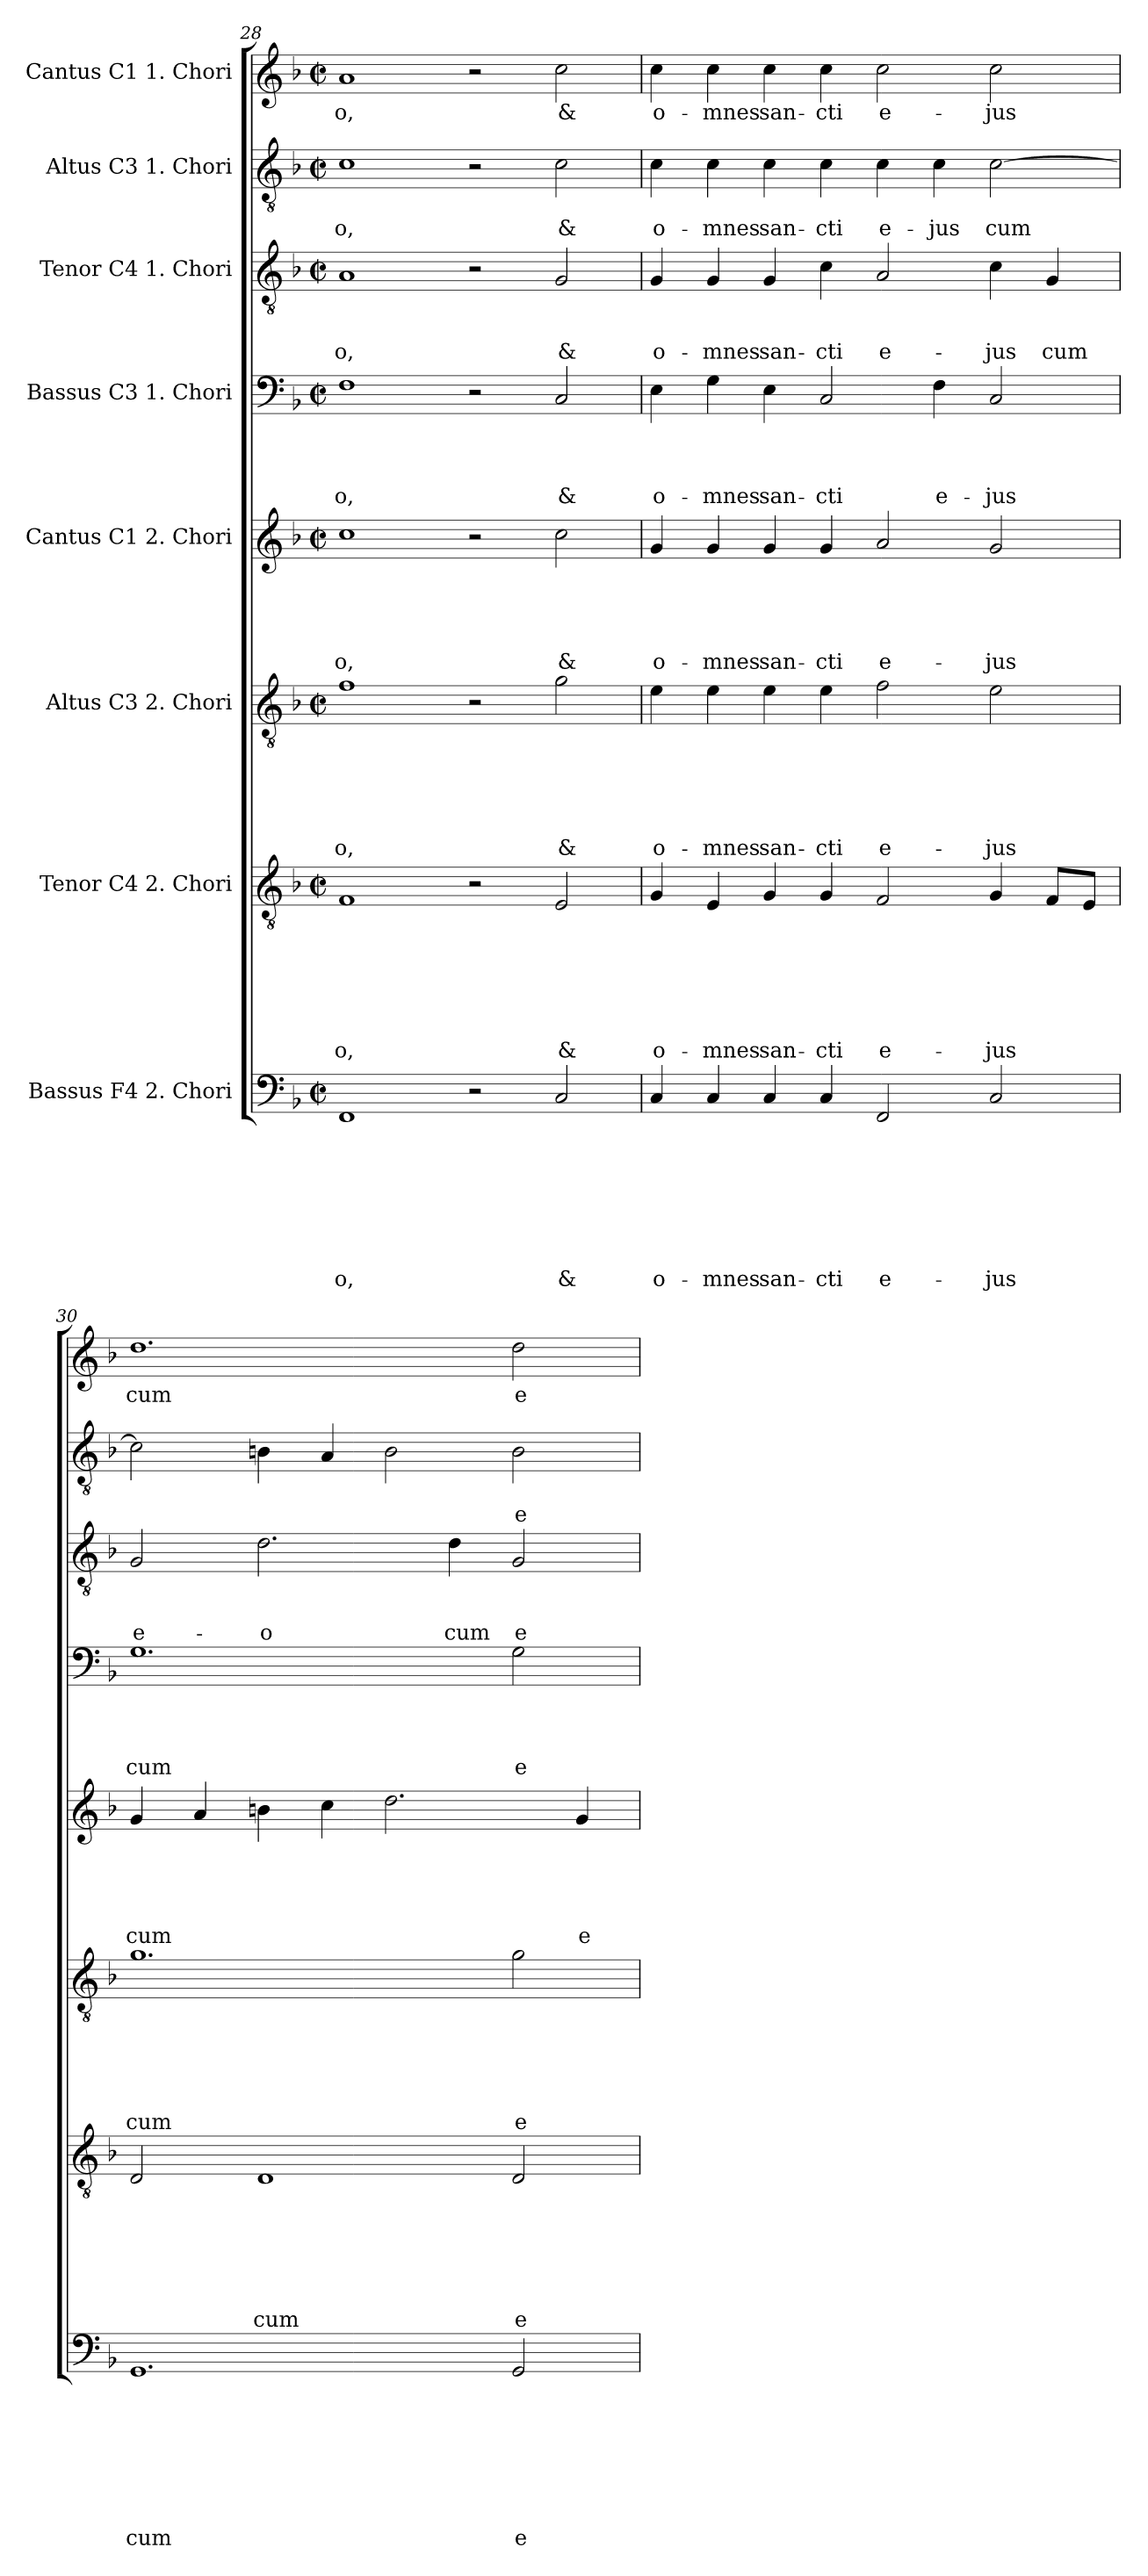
**kern	**text	**text	**text	**text	**text	**text	**text	**text	**kern	**text	**text	**text	**text	**text	**text	**text	**kern	**text	**text	**text	**text	**text	**text	**kern	**text	**text	**text	**text	**text	**kern	**text	**text	**text	**text	**kern	**text	**text	**text	**kern	**text	**text	**kern	**text
*part8	*part8	*part8	*part8	*part8	*part8	*part8	*part8	*part8	*part7	*part7	*part7	*part7	*part7	*part7	*part7	*part7	*part6	*part6	*part6	*part6	*part6	*part6	*part6	*part5	*part5	*part5	*part5	*part5	*part5	*part4	*part4	*part4	*part4	*part4	*part3	*part3	*part3	*part3	*part2	*part2	*part2	*part1	*part1
*staff8	*staff8	*staff8	*staff8	*staff8	*staff8	*staff8	*staff8	*staff8	*staff7	*staff7	*staff7	*staff7	*staff7	*staff7	*staff7	*staff7	*staff6	*staff6	*staff6	*staff6	*staff6	*staff6	*staff6	*staff5	*staff5	*staff5	*staff5	*staff5	*staff5	*staff4	*staff4	*staff4	*staff4	*staff4	*staff3	*staff3	*staff3	*staff3	*staff2	*staff2	*staff2	*staff1	*staff1
*I"Bassus F4 2. Chori	*	*	*	*	*	*	*	*	*I"Tenor C4 2. Chori	*	*	*	*	*	*	*	*I"Altus C3 2. Chori	*	*	*	*	*	*	*I"Cantus C1 2. Chori	*	*	*	*	*	*I"Bassus C3 1. Chori	*	*	*	*	*I"Tenor C4 1. Chori	*	*	*	*I"Altus C3 1. Chori	*	*	*I"Cantus C1 1. Chori	*
*clefF4	*	*	*	*	*	*	*	*	*clefGv2	*	*	*	*	*	*	*	*clefGv2	*	*	*	*	*	*	*clefG2	*	*	*	*	*	*clefF4	*	*	*	*	*clefGv2	*	*	*	*clefGv2	*	*	*clefG2	*
*k[b-]	*	*	*	*	*	*	*	*	*k[b-]	*	*	*	*	*	*	*	*k[b-]	*	*	*	*	*	*	*k[b-]	*	*	*	*	*	*k[b-]	*	*	*	*	*k[b-]	*	*	*	*k[b-]	*	*	*k[b-]	*
*F:	*	*	*	*	*	*	*	*	*F:	*	*	*	*	*	*	*	*F:	*	*	*	*	*	*	*F:	*	*	*	*	*	*F:	*	*	*	*	*F:	*	*	*	*F:	*	*	*F:	*
*M2/2	*	*	*	*	*	*	*	*	*M2/2	*	*	*	*	*	*	*	*M2/2	*	*	*	*	*	*	*M2/2	*	*	*	*	*	*M2/2	*	*	*	*	*M2/2	*	*	*	*M2/2	*	*	*M2/2	*
*met(c|)	*	*	*	*	*	*	*	*	*met(c|)	*	*	*	*	*	*	*	*met(c|)	*	*	*	*	*	*	*met(c|)	*	*	*	*	*	*met(c|)	*	*	*	*	*met(c|)	*	*	*	*met(c|)	*	*	*met(c|)	*
=28	=28	=28	=28	=28	=28	=28	=28	=28	=28	=28	=28	=28	=28	=28	=28	=28	=28	=28	=28	=28	=28	=28	=28	=28	=28	=28	=28	=28	=28	=28	=28	=28	=28	=28	=28	=28	=28	=28	=28	=28	=28	=28	=28
1FF	.	.	.	.	.	.	.	-o,	1F	.	.	.	.	.	.	-o,	1f	.	.	.	.	.	-o,	1cc	.	.	.	.	-o,	1F	.	.	.	-o,	1A	.	.	-o,	1c	.	-o,	1a	-o,
2r	.	.	.	.	.	.	.	.	2r	.	.	.	.	.	.	.	2r	.	.	.	.	.	.	2r	.	.	.	.	.	2r	.	.	.	.	2r	.	.	.	2r	.	.	2r	.
2C/	.	.	.	.	.	.	.	&	2E/	.	.	.	.	.	.	&	2g\	.	.	.	.	.	&	2cc\	.	.	.	.	&	2C/	.	.	.	&	2G/	.	.	&	2c\	.	&	2cc\	&
!!LO:LB:g=z
=29	=29	=29	=29	=29	=29	=29	=29	=29	=29	=29	=29	=29	=29	=29	=29	=29	=29	=29	=29	=29	=29	=29	=29	=29	=29	=29	=29	=29	=29	=29	=29	=29	=29	=29	=29	=29	=29	=29	=29	=29	=29	=29	=29
4C/	.	.	.	.	.	.	.	o-	4G/	.	.	.	.	.	.	o-	4e\	.	.	.	.	.	o-	4g/	.	.	.	.	o-	4E\	.	.	.	o-	4G/	.	.	o-	4c\	.	o-	4cc\	o-
4C/	.	.	.	.	.	.	.	-mnes	4E/	.	.	.	.	.	.	-mnes	4e\	.	.	.	.	.	-mnes	4g/	.	.	.	.	-mnes	4G\	.	.	.	-mnes	4G/	.	.	-mnes	4c\	.	-mnes	4cc\	-mnes
4C/	.	.	.	.	.	.	.	san-	4G/	.	.	.	.	.	.	san-	4e\	.	.	.	.	.	san-	4g/	.	.	.	.	san-	4E\	.	.	.	san-	4G/	.	.	san-	4c\	.	san-	4cc\	san-
4C/	.	.	.	.	.	.	.	-cti	4G/	.	.	.	.	.	.	-cti	4e\	.	.	.	.	.	-cti	4g/	.	.	.	.	-cti	2C/	.	.	.	-cti	4c\	.	.	-cti	4c\	.	-cti	4cc\	-cti
2FF/	.	.	.	.	.	.	.	e-	2F/	.	.	.	.	.	.	e-	2f\	.	.	.	.	.	e-	2a/	.	.	.	.	e-	.	.	.	.	.	2A/	.	.	e-	4c\	.	e-	2cc\	e-
.	.	.	.	.	.	.	.	.	.	.	.	.	.	.	.	.	.	.	.	.	.	.	.	.	.	.	.	.	.	4F\	.	.	.	e-	.	.	.	.	4c\	.	-jus	.	.
2C/	.	.	.	.	.	.	.	-jus	4G/	.	.	.	.	.	.	-jus	2e\	.	.	.	.	.	-jus	2g/	.	.	.	.	-jus	2C/	.	.	.	-jus	4c\	.	.	-jus	[2c\	.	cum	2cc\	-jus
.	.	.	.	.	.	.	.	.	8F/L	.	.	.	.	.	.	.	.	.	.	.	.	.	.	.	.	.	.	.	.	.	.	.	.	.	4G/	.	.	cum	.	.	.	.	.
.	.	.	.	.	.	.	.	.	8E/J	.	.	.	.	.	.	.	.	.	.	.	.	.	.	.	.	.	.	.	.	.	.	.	.	.	.	.	.	.	.	.	.	.	.
=30	=30	=30	=30	=30	=30	=30	=30	=30	=30	=30	=30	=30	=30	=30	=30	=30	=30	=30	=30	=30	=30	=30	=30	=30	=30	=30	=30	=30	=30	=30	=30	=30	=30	=30	=30	=30	=30	=30	=30	=30	=30	=30	=30
1.GG	.	.	.	.	.	.	.	cum	2D/	.	.	.	.	.	.	.	1.g	.	.	.	.	.	cum	4g/	.	.	.	.	cum	1.G	.	.	.	cum	2G/	.	.	e-	2c\]	.	.	1.dd	cum
.	.	.	.	.	.	.	.	.	.	.	.	.	.	.	.	.	.	.	.	.	.	.	.	4a/	.	.	.	.	.	.	.	.	.	.	.	.	.	.	.	.	.	.	.
.	.	.	.	.	.	.	.	.	1D	.	.	.	.	.	.	cum	.	.	.	.	.	.	.	4bn\	.	.	.	.	.	.	.	.	.	.	2.d\	.	.	-o	4Bn\	.	.	.	.
.	.	.	.	.	.	.	.	.	.	.	.	.	.	.	.	.	.	.	.	.	.	.	.	4cc\	.	.	.	.	.	.	.	.	.	.	.	.	.	.	4A/	.	.	.	.
.	.	.	.	.	.	.	.	.	.	.	.	.	.	.	.	.	.	.	.	.	.	.	.	2.dd\	.	.	.	.	.	.	.	.	.	.	.	.	.	.	2B\	.	.	.	.
.	.	.	.	.	.	.	.	.	.	.	.	.	.	.	.	.	.	.	.	.	.	.	.	.	.	.	.	.	.	.	.	.	.	.	4d\	.	.	cum	.	.	.	.	.
2GG/	.	.	.	.	.	.	.	e-	2D/	.	.	.	.	.	.	e-	2g\	.	.	.	.	.	e-	.	.	.	.	.	.	2G\	.	.	.	e-	2G/	.	.	e-	2B\	.	e-	2dd\	e-
.	.	.	.	.	.	.	.	.	.	.	.	.	.	.	.	.	.	.	.	.	.	.	.	4g/	.	.	.	.	e-	.	.	.	.	.	.	.	.	.	.	.	.	.	.
=	=	=	=	=	=	=	=	=	=	=	=	=	=	=	=	=	=	=	=	=	=	=	=	=	=	=	=	=	=	=	=	=	=	=	=	=	=	=	=	=	=	=	=
*-	*-	*-	*-	*-	*-	*-	*-	*-	*-	*-	*-	*-	*-	*-	*-	*-	*-	*-	*-	*-	*-	*-	*-	*-	*-	*-	*-	*-	*-	*-	*-	*-	*-	*-	*-	*-	*-	*-	*-	*-	*-	*-	*-
